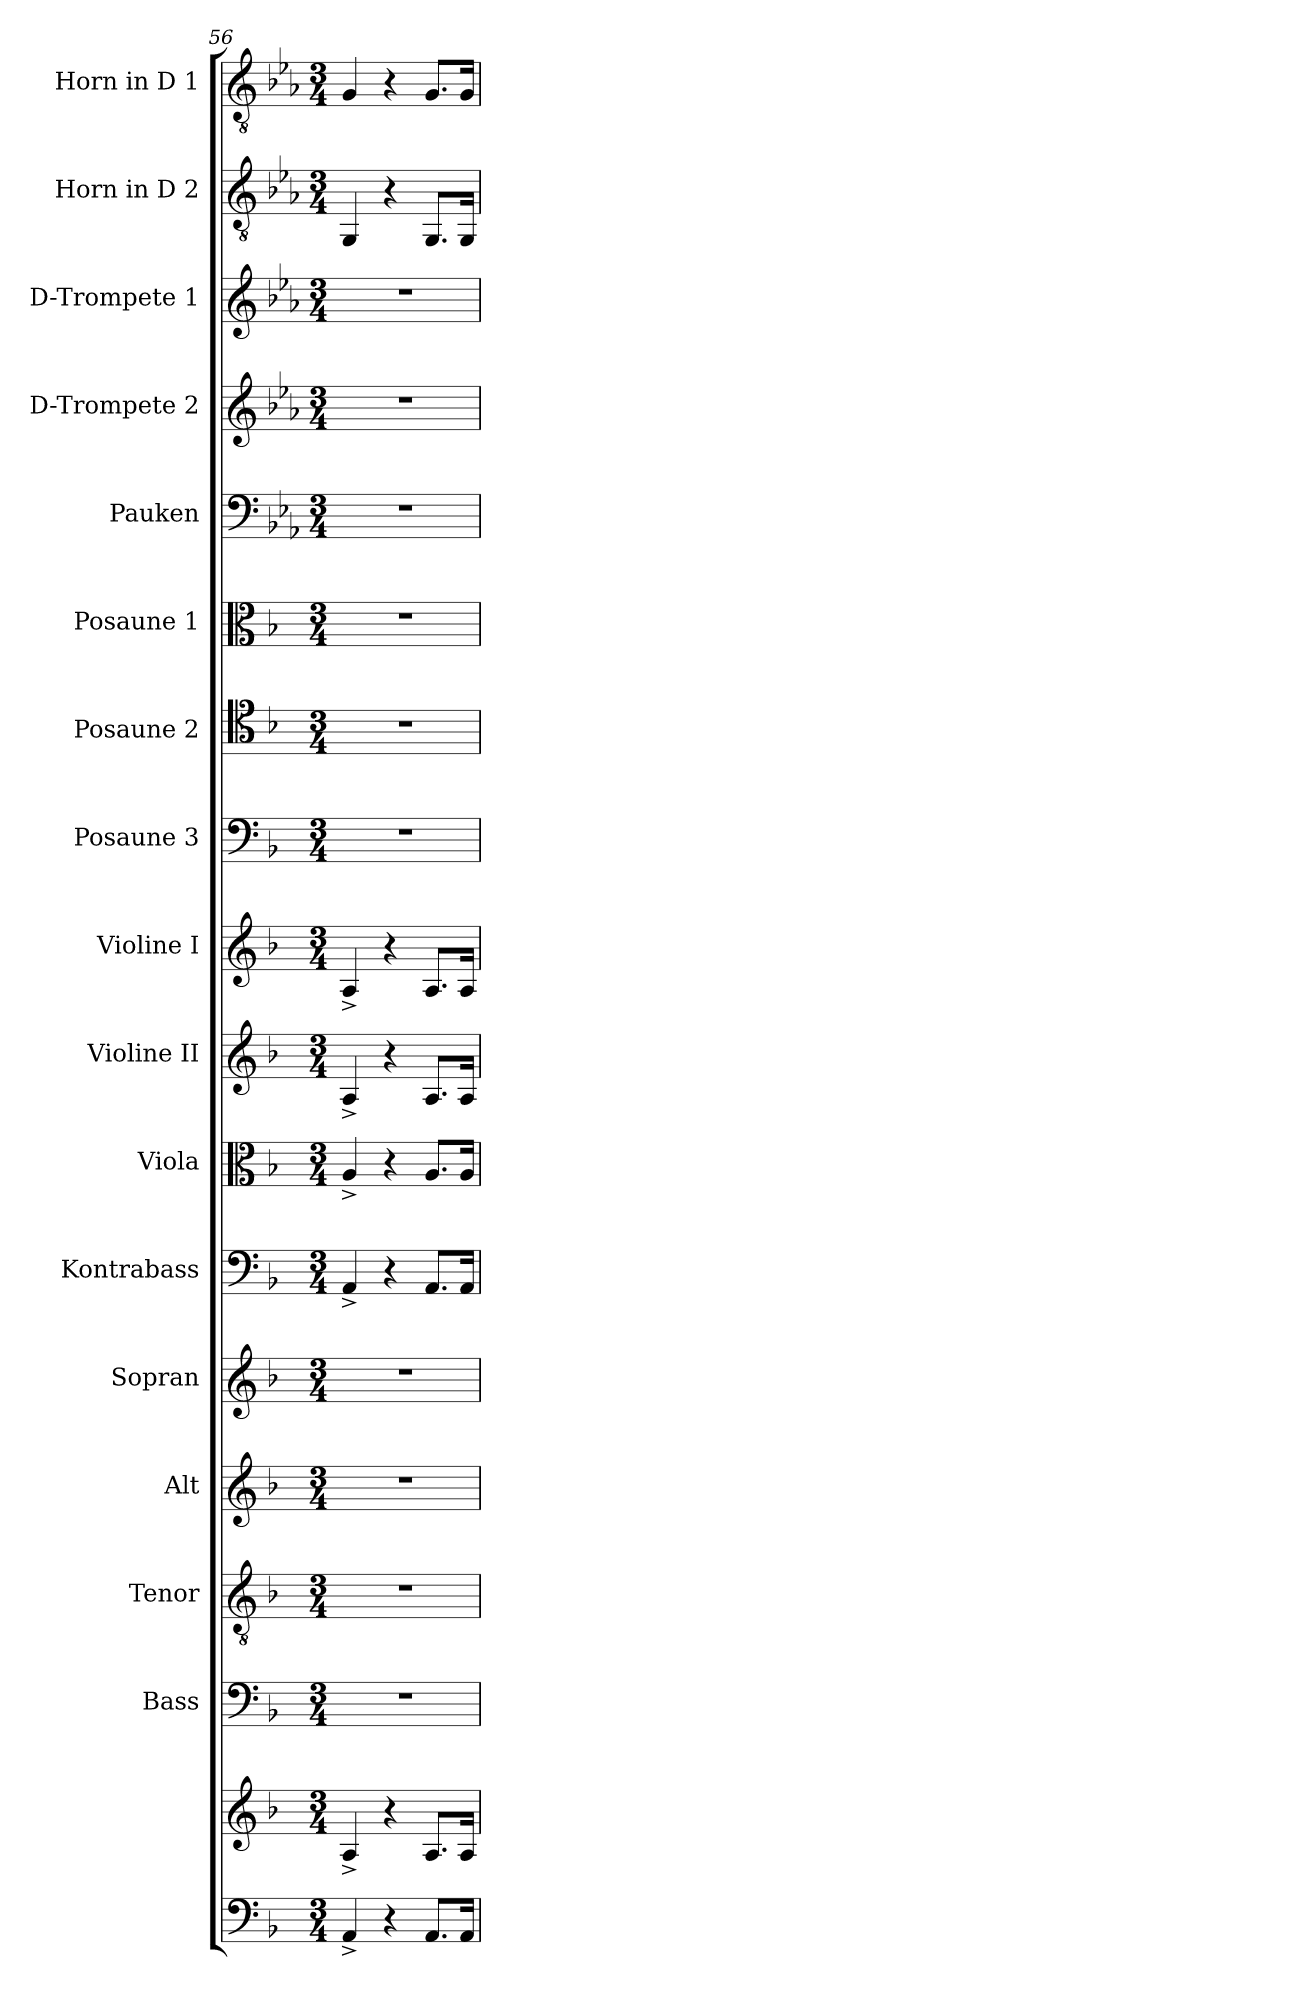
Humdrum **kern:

**kern	**kern	**kern	**kern	**kern	**kern	**kern	**kern	**kern	**kern	**kern	**kern	**kern	**kern	**kern	**kern	**kern	**kern
*part17	*part17	*part16	*part15	*part14	*part13	*part12	*part11	*part10	*part9	*part8	*part7	*part6	*part5	*part4	*part3	*part2	*part1
*staff18	*staff17	*staff16	*staff15	*staff14	*staff13	*staff12	*staff11	*staff10	*staff9	*staff8	*staff7	*staff6	*staff5	*staff4	*staff3	*staff2	*staff1
*	*	*I"Bass	*I"Tenor	*I"Alt	*I"Sopran	*I"Kontrabass	*I"Viola	*I"Violine II	*I"Violine I	*I"Posaune 3	*I"Posaune 2	*I"Posaune 1	*I"Pauken	*I"D-Trompete 2	*I"D-Trompete 1	*I"Horn in D 2	*I"Horn in D 1
*	*	*I'B.	*I'T.	*I'A.	*I'S.	*I'Kb.	*I'Vla.	*I'Vl. II	*I'Vl. I	*I'Pos. 3	*I'Pos. 2	*I'Pos. 1	*I'Pk.	*I'D Trp. 2	*I'D Trp. 1	*I'Hrn. 2	*I'Hrn. 1
*clefF4	*clefG2	*clefF4	*clefGv2	*clefG2	*clefG2	*clefF4	*clefC3	*clefG2	*clefG2	*clefF4	*clefC4	*clefC3	*clefF4	*clefG2	*clefG2	*clefGv2	*clefGv2
*	*	*	*	*	*	*ITrd7c12	*	*	*	*	*	*	*ITrd-1c-2	*ITrd-1c-2	*ITrd-1c-2	*ITrd-1c-2	*ITrd-1c-2
*k[b-]	*k[b-]	*k[b-]	*k[b-]	*k[b-]	*k[b-]	*k[b-]	*k[b-]	*k[b-]	*k[b-]	*k[b-]	*k[b-]	*k[b-]	*k[b-]	*k[b-]	*k[b-]	*k[b-]	*k[b-]
*F:	*F:	*F:	*F:	*F:	*F:	*F:	*F:	*F:	*F:	*F:	*F:	*F:	*F:	*F:	*F:	*F:	*F:
*M3/4	*M3/4	*M3/4	*M3/4	*M3/4	*M3/4	*M3/4	*M3/4	*M3/4	*M3/4	*M3/4	*M3/4	*M3/4	*M3/4	*M3/4	*M3/4	*M3/4	*M3/4
=56	=56	=56	=56	=56	=56	=56	=56	=56	=56	=56	=56	=56	=56	=56	=56	=56	=56
4AA^</	4A^</	2.r	2.r	2.r	2.r	4AAA^</	4A^</	4A^</	4A^</	2.r	2.r	2.r	2.r	2.r	2.r	4AA/	4A/
4r	4r	.	.	.	.	4r	4r	4r	4r	.	.	.	.	.	.	4r	4r
8.AA/L	8.A/L	.	.	.	.	8.AAA/L	8.A/L	8.A/L	8.A/L	.	.	.	.	.	.	8.AA/L	8.A/L
16AA/Jk	16A/Jk	.	.	.	.	16AAA/Jk	16A/Jk	16A/Jk	16A/Jk	.	.	.	.	.	.	16AA/Jk	16A/Jk
=	=	=	=	=	=	=	=	=	=	=	=	=	=	=	=	=	=
*-	*-	*-	*-	*-	*-	*-	*-	*-	*-	*-	*-	*-	*-	*-	*-	*-	*-
